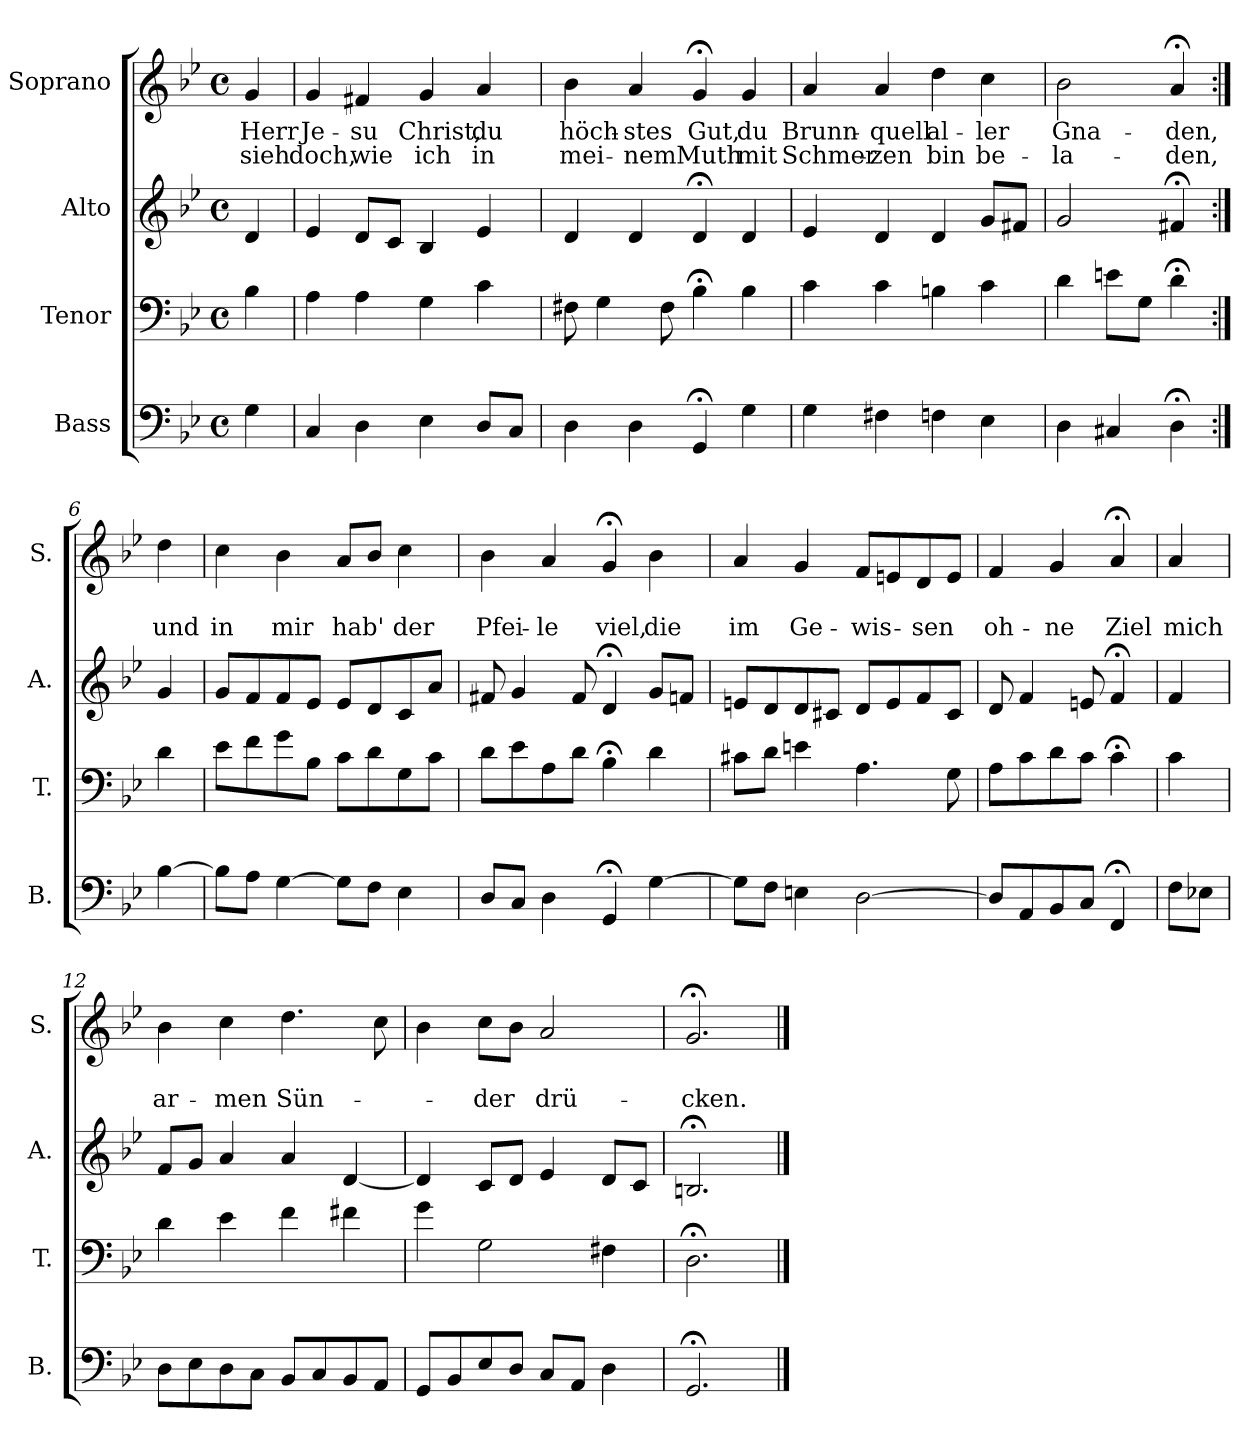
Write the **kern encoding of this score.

**kern	**kern	**kern	**kern	**text	**text
*part4	*part3	*part2	*part1	*part1	*part1
*staff4	*staff3	*staff2	*staff1	*staff1	*staff1
*I"Bass	*I"Tenor	*I"Alto	*I"Soprano	*	*
*I'B.	*I'T.	*I'A.	*I'S.	*	*
*clefF4	*clefF4	*clefG2	*clefG2	*	*
*k[b-e-]	*k[b-e-]	*k[b-e-]	*k[b-e-]	*	*
*B-:	*B-:	*B-:	*g:	*	*
*M4/4	*M4/4	*M4/4	*M4/4	*	*
*met(c)	*met(c)	*met(c)	*met(c)	*	*
=1	=1	=1	=1	=1	=1
!	!	!	!	!LO:LY:b	!LO:LY:b
4G\	4B-\	4d/	4g/	Herr	sieh
=2	=2	=2	=2	=2	=2
!	!	!	!	!LO:LY:b	!LO:LY:b
4C/	4A\	4e-/	4g/	Je-	doch,
!	!	!	!	!LO:LY:b	!LO:LY:b
4D\	4A\	8d/L	4f#X/	-su	wie
.	.	8c/J	.	.	.
!	!	!	!	!LO:LY:b	!LO:LY:b
4E-\	4G\	4B-/	4g/	Christ,	ich
!	!	!	!	!LO:LY:b	!LO:LY:b
8D/L	4c\	4e-/	4a/	du	in
8C/J	.	.	.	.	.
=3	=3	=3	=3	=3	=3
!	!	!	!	!LO:LY:b	!LO:LY:b
4D\	8F#X\	4d/	4b-\	höch-	mei-
.	4G\	.	.	.	.
!	!	!	!	!LO:LY:b	!LO:LY:b
4D\	.	4d/	4a/	-stes	-nem
.	8F#\	.	.	.	.
!	!	!	!	!LO:LY:b	!LO:LY:b
4GG;</	4B-;<\	4d;</	4g;</	Gut,	Muth
!	!	!	!	!LO:LY:b	!LO:LY:b
4G\	4B-\	4d/	4g/	du	mit
=4	=4	=4	=4	=4	=4
!	!	!	!	!LO:LY:b	!LO:LY:b
4G\	4c\	4e-/	4a/	Brunn-	Schmer-
!	!	!	!	!LO:LY:b	!LO:LY:b
4F#X\	4c\	4d/	4a/	-quell	-zen
!	!	!	!	!LO:LY:b	!LO:LY:b
4Fn\	4Bn\	4d/	4dd\	al-	bin
!	!	!	!	!LO:LY:b	!LO:LY:b
4E-\	4c\	8g/L	4cc\	-ler	be-
.	.	8f#X/J	.	.	.
=5	=5	=5	=5	=5	=5
!	!	!	!	!LO:LY:b	!LO:LY:b
4D\	4d\	2g/	2b-\	Gna-	-la-
4C#X/	8en\L	.	.	.	.
.	8G\J	.	.	.	.
!	!	!	!	!LO:LY:b	!LO:LY:b
4D;<\	4d;<\	4f#X;</	4a;</	-den,	-den,
!!LO:LB:g=z
=6:|!	=6:|!	=6:|!	=6:|!	=6:|!	=6:|!
!	!	!	!	!	!LO:LY:b
[4B-\	4d\	4g/	4dd\	.	und
=7	=7	=7	=7	=7	=7
!	!	!	!	!	!LO:LY:b
8B-\L]	8e-\L	8g/L	4cc\	.	in
8A\J	8f\	8f/	.	.	.
!	!	!	!	!	!LO:LY:b
[4G\	8g\	8f/	4b-\	.	mir
.	8B-\J	8e-/J	.	.	.
!	!	!	!	!	!LO:LY:b
8G\L]	8c\L	8e-/L	8a/L	.	hab'
8F\J	8d\	8d/	8b-/J	.	.
!	!	!	!	!	!LO:LY:b
4E-\	8G\	8c/	4cc\	.	der
.	8c\J	8a/J	.	.	.
=8	=8	=8	=8	=8	=8
!	!	!	!	!	!LO:LY:b
8D/L	8d\L	8f#X/	4b-\	.	Pfei-
8C/J	8e-\	4g/	.	.	.
!	!	!	!	!	!LO:LY:b
4D\	8A\	.	4a/	.	-le
.	8d\J	8f#/	.	.	.
!	!	!	!	!	!LO:LY:b
4GG;</	4B-;<\	4d;</	4g;</	.	viel,
!	!	!	!	!	!LO:LY:b
[4G\	4d\	8g/L	4b-\	.	die
.	.	8fn/J	.	.	.
=9	=9	=9	=9	=9	=9
!	!	!	!	!	!LO:LY:b
8G\L]	8c#X\L	8en/L	4a/	.	im
8F\J	8d\J	8d/	.	.	.
!	!	!	!	!	!LO:LY:b
4En\	4en\	8d/	4g/	.	Ge-
.	.	8c#X/J	.	.	.
!	!	!	!	!	!LO:LY:b
[2D\	4.A\	8d/L	8f/L	.	-wis-
.	.	8e/	8en/	.	.
!	!	!	!	!	!LO:LY:b
.	.	8f/	8d/	.	-sen
.	8G\	8c#/J	8e/J	.	.
=10	=10	=10	=10	=10	=10
!	!	!	!	!	!LO:LY:b
8D/L]	8A\L	8d/	4f/	.	oh-
8AA/	8c\	4f/	.	.	.
!	!	!	!	!	!LO:LY:b
8BB-/	8d\	.	4g/	.	-ne
8C/J	8c\J	8en/	.	.	.
!	!	!	!	!	!LO:LY:b
4FF;</	4c;<\	4f;</	4a;</	.	Ziel
!!LO:PB:g=z
=11	=11	=11	=11	=11	=11
!	!	!	!	!	!LO:LY:b
8F\L	4c\	4f/	4a/	.	mich
8E-X\J	.	.	.	.	.
=12	=12	=12	=12	=12	=12
!	!	!	!	!	!LO:LY:b
8D\L	4d\	8f/L	4b-\	.	ar-
8E-\	.	8g/J	.	.	.
!	!	!	!	!	!LO:LY:b
8D\	4e-\	4a/	4cc\	.	-men
8C\J	.	.	.	.	.
!	!	!	!	!	!LO:LY:b
8BB-/L	4f\	4a/	4.dd\	.	Sün-
8C/	.	.	.	.	.
8BB-/	4f#X\	[4d/	.	.	.
8AA/J	.	.	8cc\	.	.
=13	=13	=13	=13	=13	=13
8GG/L	4g\	4d/]	4b-\	.	.
8BB-/	.	.	.	.	.
!	!	!	!	!	!LO:LY:b
8E-/	2G\	8c/L	8cc\L	.	-der
8D/J	.	8d/J	8b-\J	.	.
!	!	!	!	!	!LO:LY:b
8C/L	.	4e-/	2a/	.	drü-
8AA/J	.	.	.	.	.
4D\	4F#X\	8d/L	.	.	.
.	.	8c/J	.	.	.
=14	=14	=14	=14	=14	=14
!	!	!	!	!	!LO:LY:b
2.GG;</	2.D;<\	2.Bn;</	2.g;</	.	-cken.
==	==	==	==	==	==
*-	*-	*-	*-	*-	*-
